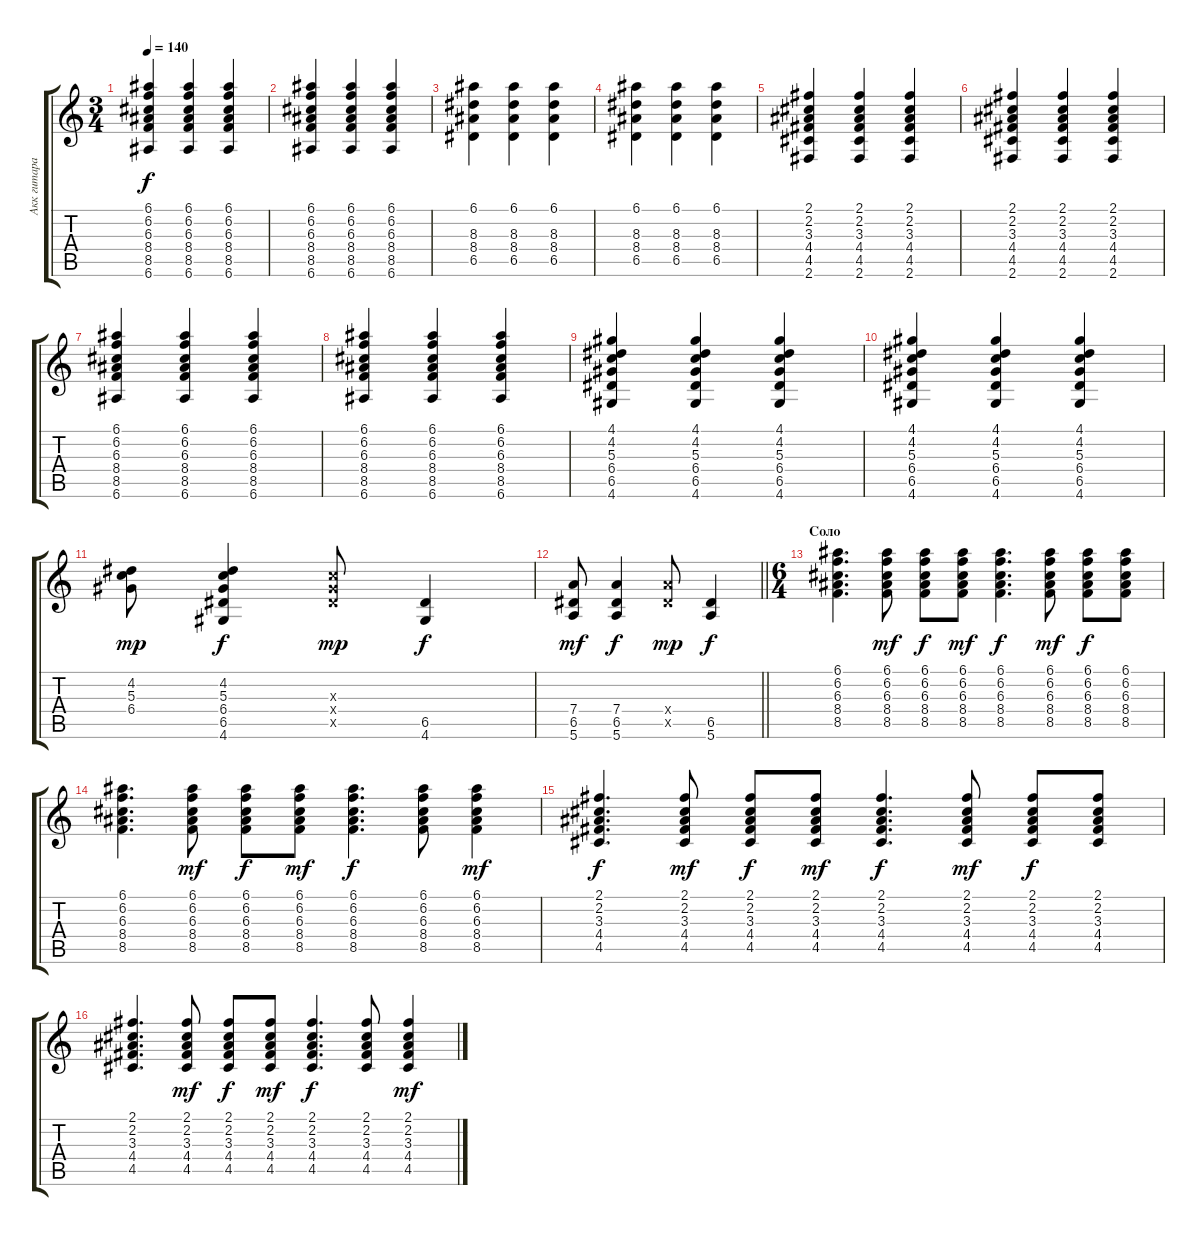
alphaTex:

\track ("Акк гитара" "Акк гитара") {instrument acousticguitarsteel}
\staff {score tabs}
\tuning (E4 B3 G3 D3 A2 E2) {hide}
\ts (3 4)
\tempo 140
\clef g2
\ks c
(6.1 6.2 6.3 8.4 8.5 6.6).4{dy f} (6.1 6.2 6.3 8.4 8.5 6.6).4 (6.1 6.2 6.3 8.4 8.5 6.6).4 |
(6.1 6.2 6.3 8.4 8.5 6.6).4 (6.1 6.2 6.3 8.4 8.5 6.6).4 (6.1 6.2 6.3 8.4 8.5 6.6).4 |
(6.1 8.3 8.4 6.5).4 (6.1 8.3 8.4 6.5).4 (6.1 8.3 8.4 6.5).4 |
(6.1 8.3 8.4 6.5).4 (6.1 8.3 8.4 6.5).4 (6.1 8.3 8.4 6.5).4 |
(2.1 2.2 3.3 4.4 4.5 2.6).4 (2.1 2.2 3.3 4.4 4.5 2.6).4 (2.1 2.2 3.3 4.4 4.5 2.6).4 |
(2.1 2.2 3.3 4.4 4.5 2.6).4 (2.1 2.2 3.3 4.4 4.5 2.6).4 (2.1 2.2 3.3 4.4 4.5 2.6).4 |
(6.1 6.2 6.3 8.4 8.5 6.6).4 (6.1 6.2 6.3 8.4 8.5 6.6).4 (6.1 6.2 6.3 8.4 8.5 6.6).4 |
(6.1 6.2 6.3 8.4 8.5 6.6).4 (6.1 6.2 6.3 8.4 8.5 6.6).4 (6.1 6.2 6.3 8.4 8.5 6.6).4 |
(4.1 4.2 5.3 6.4 6.5 4.6).4 (4.1 4.2 5.3 6.4 6.5 4.6).4 (4.1 4.2 5.3 6.4 6.5 4.6).4 |
(4.1 4.2 5.3 6.4 6.5 4.6).4 (4.1 4.2 5.3 6.4 6.5 4.6).4 (4.1 4.2 5.3 6.4 6.5 4.6).4 |
(4.2 5.3 6.4).8{dy mp} (4.2 5.3 6.4 6.5 4.6).4{dy f} (5.3{x} 6.4{x} 6.5{x}).8{dy mp} (6.5 4.6).4{dy f} |
\barLineRight lightlight
(7.4 6.5 5.6).8{dy mf} (7.4 6.5 5.6).4{dy f} (7.4{x} 6.5{x}).8{dy mp} (6.5 5.6).4{dy f} |
\ts (6 4)
\section ("" "Соло")
(6.1 6.2 6.3 8.4 8.5).4{d} (6.1 6.2 6.3 8.4 8.5).8{dy mf} (6.1 6.2 6.3 8.4 8.5).8{dy f} (6.1 6.2 6.3 8.4 8.5).8{dy mf} (6.1 6.2 6.3 8.4 8.5).4{d dy f} (6.1 6.2 6.3 8.4 8.5).8{dy mf} (6.1 6.2 6.3 8.4 8.5).8{dy f} (6.1 6.2 6.3 8.4 8.5).8 |
(6.1 6.2 6.3 8.4 8.5).4{d} (6.1 6.2 6.3 8.4 8.5).8{dy mf} (6.1 6.2 6.3 8.4 8.5).8{dy f} (6.1 6.2 6.3 8.4 8.5).8{dy mf} (6.1 6.2 6.3 8.4 8.5).4{d dy f} (6.1 6.2 6.3 8.4 8.5).8 (6.1 6.2 6.3 8.4 8.5).4{dy mf} |
(2.1 2.2 3.3 4.4 4.5).4{d dy f} (2.1 2.2 3.3 4.4 4.5).8{dy mf} (2.1 2.2 3.3 4.4 4.5).8{dy f} (2.1 2.2 3.3 4.4 4.5).8{dy mf} (2.1 2.2 3.3 4.4 4.5).4{d dy f} (2.1 2.2 3.3 4.4 4.5).8{dy mf} (2.1 2.2 3.3 4.4 4.5).8{dy f} (2.1 2.2 3.3 4.4 4.5).8 |
(2.1 2.2 3.3 4.4 4.5).4{d} (2.1 2.2 3.3 4.4 4.5).8{dy mf} (2.1 2.2 3.3 4.4 4.5).8{dy f} (2.1 2.2 3.3 4.4 4.5).8{dy mf} (2.1 2.2 3.3 4.4 4.5).4{d dy f} (2.1 2.2 3.3 4.4 4.5).8 (2.1 2.2 3.3 4.4 4.5).4{dy mf}
